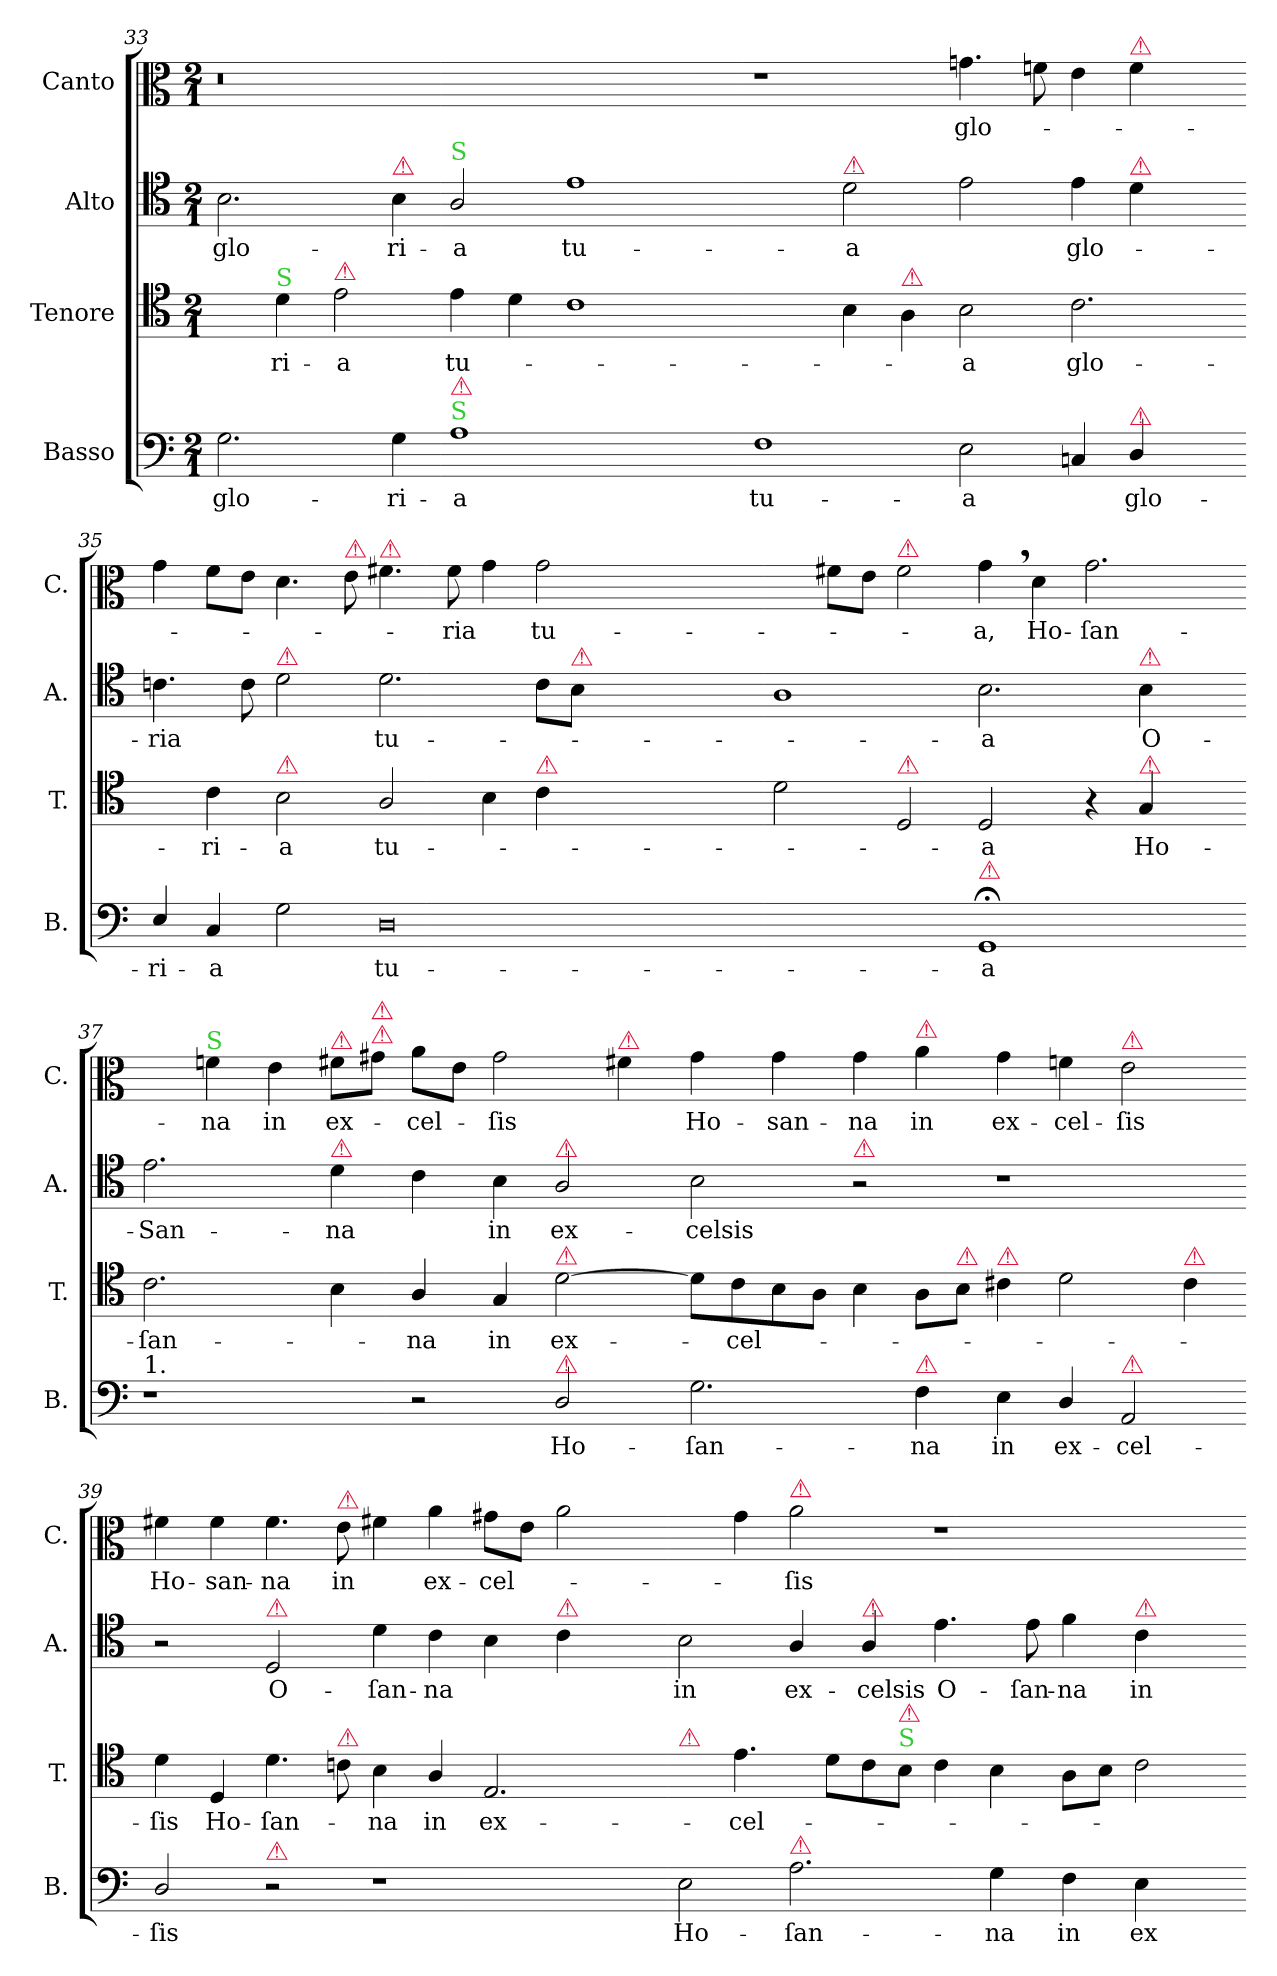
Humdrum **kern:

**kern	**text	**kern	**text	**kern	**text	**kern	**text
*part4	*part4	*part3	*part3	*part2	*part2	*part1	*part1
*staff4	*staff4	*staff3	*staff3	*staff2	*staff2	*staff1	*staff1
*I"Basso	*	*I"Tenore	*	*I"Alto	*	*I"Canto	*
*I'B.	*	*I'T.	*	*I'A.	*	*I'C.	*
*clefF4	*	*clefC4	*	*clefC4	*	*clefC3	*
*k[]	*	*k[]	*	*k[]	*	*k[]	*
*M2/1	*	*M2/1	*	*M2/1	*	*M2/1	*
=33	=33	=33	=33	=33	=33	=33	=33
!	!	!	!	!	!LO:LY:i	!	!
2.G\	glo-	4ryy	.	2.B\	glo-	0r	.
!	!	!LO:TX:a:color=limegreen:t=S	!	!	!	!	!
.	.	4d\	-ri-	.	.	.	.
!	!	!LO:TX:a:color=crimson:t=⚠	!	!	!	!	!
.	.	2e\	-a	.	.	.	.
!	!	!	!	!LO:TX:a:color=crimson:t=⚠	!	!	!
!	!	!	!	!	!LO:LY:i	!	!
4G\	-ri-	.	.	4B\	-ri-	.	.
!	!	!	!	!LO:TX:a:color=limegreen:t=S	!	!	!
!LO:TX:a:color=limegreen:t=S	!	!	!	!	!	!	!
!LO:TX:a:color=crimson:t=⚠	!	!	!	!	!	!	!
!	!	!	!	!	!LO:LY:i	!	!
1A\	-a	4e\	tu-	2A/	-a	.	.
.	.	4d\	.	.	.	.	.
!	!	!	!	!	!LO:LY:i	!	!
.	.	1c\	.	1e\	tu-	.	.
2ryy	.	.	.	.	.	2ryy	.
=34-	=34-	=34-	=34-	=34-	=34-	=34-	=34-
1F\	tu-	2ryy	.	2ryy	.	1r	.
!	!	!	!	!LO:TX:a:color=crimson:t=⚠	!	!	!
!	!	!	!	!	!LO:LY:i	!	!
.	.	4B\	.	2d\	-a	.	.
!	!	!LO:TX:a:color=crimson:t=⚠	!	!	!	!	!
.	.	4A\	.	.	.	.	.
2E\	-a	2B\	-a	2e\	.	4.gn\	glo-
.	.	.	.	.	.	8fn\	.
!	!	!	!	!	!LO:LY:i	!	!
4Cn/	.	2.c\	glo-	4e\	glo-	4e\	.
!	!	!	!	!	!	!LO:TX:a:color=crimson:t=⚠	!
!	!	!	!	!LO:TX:a:color=crimson:t=⚠	!	!	!
!LO:TX:a:color=crimson:t=⚠	!	!	!	!	!	!	!
4D/	glo-	.	.	4d\	.	4f\	.
4ryy	.	.	.	4ryy	.	4ryy	.
=35-	=35-	=35-	=35-	=35-	=35-	=35-	=35-
!	!	!	!	!	!LO:LY:i	!	!
4E/	-ri-	4ryy	.	4.cn\	-ria	4g\	.
4C/	-a	4c\	-ri-	.	.	8f\L	.
.	.	.	.	8c\	.	8e\J	.
!	!	!	!	!LO:TX:a:color=crimson:t=⚠	!	!	!
!	!	!LO:TX:a:color=crimson:t=⚠	!	!	!	!	!
2G\	.	2B\	-a	2d\	.	4.d\	.
!	!	!	!	!	!	!LO:TX:a:color=crimson:t=⚠	!
.	.	.	.	.	.	8e\	.
!	!	!	!	!	!	!LO:TX:a:color=crimson:t=⚠	!
!	!	!	!	!	!LO:LY:i	!	!
0D\	tu-	2A/	tu-	2.d\	tu-	4.f#X\	.
.	.	.	.	.	.	8f#\	-ria
.	.	4B\	.	.	.	4g\	.
!	!	!LO:TX:a:color=crimson:t=⚠	!	!	!	!	!
.	.	4c\	.	8c\L	.	2g\	tu-
!	!	!	!	!LO:TX:a:color=crimson:t=⚠	!	!	!
.	.	.	.	8B\J	.	.	.
.	.	1ryy	.	1ryy	.	.	.
.	.	.	.	.	.	2.ryy	.
=36-	=36-	=36-	=36-	=36-	=36-	=36-	=36-
1ryy	.	2d\	.	1A\	.	4ryy	.
.	.	.	.	.	.	8f#X\L	.
.	.	.	.	.	.	8e\J	.
!	!	!	!	!	!	!LO:TX:a:color=crimson:t=⚠	!
!	!	!LO:TX:a:color=crimson:t=⚠	!	!	!	!	!
.	.	2D/	.	.	.	2f#\	.
!LO:TX:a:color=crimson:t=⚠	!	!	!	!	!	!	!
!	!	!	!	!	!LO:LY:i	!	!
1GG;</	-a	2D/	-a	2.B\	-a	4g,\	-a,
.	.	.	.	.	.	4d\	Ho-
.	.	4r	.	.	.	2.g\	-ſan-
!	!	!	!	!LO:TX:a:color=crimson:t=⚠	!	!	!
!	!	!LO:TX:a:color=crimson:t=⚠	!	!	!	!	!
!	!	!	!	!	!LO:LY:i	!	!
.	.	4G/	Ho-	4B\	O-	.	.
4ryy	.	4ryy	.	4ryy	.	.	.
=37-	=37-	=37-	=37-	=37-	=37-	=37-	=37-
!LO:TX:a:t=1.	!	!	!	!	!	!	!
!	!	!	!	!	!LO:LY:i	!	!
1r	.	2.c\	-ſan-	2.e\	-San-	4ryy	.
!	!	!	!	!	!	!LO:TX:a:color=limegreen:t=S	!
.	.	.	.	.	.	4fn\	-na
.	.	.	.	.	.	4e\	in
!	!	!	!	!	!	!LO:TX:a:color=crimson:t=⚠	!
!	!	!	!	!LO:TX:a:color=crimson:t=⚠	!	!	!
!	!	!	!	!	!LO:LY:i	!	!
.	.	4B\	.	4d\	-na	8f#X\L	ex-
!	!	!	!	!	!	!LO:TX:a:color=crimson:t=⚠	!
!	!	!	!	!	!	!LO:TX:a:color=crimson:t=⚠	!
.	.	.	.	.	.	8g#X\J	.
2r	.	4A/	-na	4c\	.	8a\L	-cel-
.	.	.	.	.	.	8e\J	.
!	!	!	!	!	!LO:LY:i	!	!
.	.	4G/	in	4B\	in	2g#\	-ſis
!	!	!	!	!LO:TX:a:color=crimson:t=⚠	!	!	!
!	!	!LO:TX:a:color=crimson:t=⚠	!	!	!	!	!
!LO:TX:a:color=crimson:t=⚠	!	!	!	!	!	!	!
!	!	!	!	!	!LO:LY:i	!	!
2D/	Ho-	[2d\	ex-	2A/	ex-	.	.
!	!	!	!	!	!	!LO:TX:a:color=crimson:t=⚠	!
.	.	.	.	.	.	4f#X\	.
=38-	=38-	=38-	=38-	=38-	=38-	=38-	=38-
!	!	!	!	!	!LO:LY:i	!	!LO:LY:i
2.G\	-ſan-	8d\L]	.	2B\	-celsis	4g#\	Ho-
.	.	8c\	-cel-	.	.	.	.
!	!	!	!	!	!	!	!LO:LY:i
.	.	8B\	.	.	.	4g#\	-san-
.	.	8A\J	.	.	.	.	.
!	!	!	!	!LO:TX:a:color=crimson:t=⚠	!	!	!
!	!	!	!	!	!	!	!LO:LY:i
.	.	4B\	.	2r	.	4g#\	-na
!	!	!	!	!	!	!LO:TX:a:color=crimson:t=⚠	!
!LO:TX:a:color=crimson:t=⚠	!	!	!	!	!	!	!
!	!	!	!	!	!	!	!LO:LY:i
4F\	-na	8A\L	.	.	.	4a\	in
!	!	!LO:TX:a:color=crimson:t=⚠	!	!	!	!	!
.	.	8B\J	.	.	.	.	.
!	!	!LO:TX:a:color=crimson:t=⚠	!	!	!	!	!
!	!	!	!	!	!	!	!LO:LY:i
4E\	in	4c#X\	.	1r	.	4g#\	ex-
!	!	!	!	!	!	!	!LO:LY:i
4D/	ex-	2d\	.	.	.	4fn\	-cel-
!	!	!	!	!	!	!LO:TX:a:color=crimson:t=⚠	!
!LO:TX:a:color=crimson:t=⚠	!	!	!	!	!	!	!
!	!	!	!	!	!	!	!LO:LY:i
2AA/	-cel-	.	.	.	.	2e\	-ſis
!	!	!LO:TX:a:color=crimson:t=⚠	!	!	!	!	!
.	.	4c#\	.	.	.	.	.
=39-	=39-	=39-	=39-	=39-	=39-	=39-	=39-
!	!	!	!	!	!	!	!LO:LY:i
2D/	-ſis	4d\	-ſis	2r	.	4f#X\	Ho-
!	!	!	!	!	!	!	!LO:LY:i
.	.	4D/	Ho-	.	.	4f#\	-san-
!	!	!	!	!LO:TX:a:color=crimson:t=⚠	!	!	!
!LO:TX:a:color=crimson:t=⚠	!	!	!	!	!	!	!
!	!	!	!	!	!LO:LY:i	!	!LO:LY:i
2r	.	4.d\	-ſan-	2D/	O-	4.f#\	-na
!	!	!	!	!	!	!LO:TX:a:color=crimson:t=⚠	!
!	!	!LO:TX:a:color=crimson:t=⚠	!	!	!	!	!
!	!	!	!	!	!	!	!LO:LY:i
.	.	8cn\	.	.	.	8e\	in
!	!	!	!	!	!LO:LY:i	!	!
1r	.	4B\	-na	4d\	-ſan-	4f#X\	.
!	!	!	!	!	!LO:LY:i	!	!LO:LY:i
.	.	4A/	in	4c\	-na	4a\	ex-
!	!	!	!	!	!	!	!LO:LY:i
.	.	2.E/	ex-	4B\	.	8g#X\L	-cel-
.	.	.	.	.	.	8e\J	.
!	!	!	!	!LO:TX:a:color=crimson:t=⚠	!	!	!
.	.	.	.	4c\	.	2a\	.
4ryy	.	.	.	4ryy	.	.	.
=40-	=40-	=40-	=40-	=40-	=40-	=40-	=40-
!	!	!LO:TX:a:color=crimson:t=⚠	!	!	!	!	!
!	!LO:LY:i	!	!	!	!LO:LY:i	!	!
2E\	Ho-	4ryy	.	2B\	in	4ryy	.
.	.	4.e\	-cel-	.	.	4g#\	.
!	!	!	!	!	!	!LO:TX:a:color=crimson:t=⚠	!
!LO:TX:a:color=crimson:t=⚠	!	!	!	!	!	!	!
!	!LO:LY:i	!	!	!	!LO:LY:i	!	!LO:LY:i
2.A\	-ſan-	.	.	4A/	ex-	2a\	-ſis
.	.	8d\L	.	.	.	.	.
!	!	!	!	!LO:TX:a:color=crimson:t=⚠	!	!	!
!	!	!	!	!	!LO:LY:i	!	!
.	.	8c\	.	4A/	-celsis	.	.
!	!	!LO:TX:a:color=limegreen:t=S	!	!	!	!	!
!	!	!LO:TX:a:color=crimson:t=⚠	!	!	!	!	!
.	.	8B\J	.	.	.	.	.
!	!	!	!	!	!LO:LY:i	!	!
.	.	4c\	.	4.e\	O-	1r	.
!	!LO:LY:i	!	!	!	!	!	!
4G\	-na	4B\	.	.	.	.	.
!	!	!	!	!	!LO:LY:i	!	!
.	.	.	.	8e\	-ſan-	.	.
!	!LO:LY:i	!	!	!	!LO:LY:i	!	!
4F\	in	8A\L	.	4f\	-na	.	.
.	.	8B\J	.	.	.	.	.
!	!	!	!	!LO:TX:a:color=crimson:t=⚠	!	!	!
!	!LO:LY:i	!	!	!	!LO:LY:i	!	!
4E\	ex-	2c\	.	4c\	in	.	.
4ryy	.	.	.	4ryy	.	4ryy	.
=-	=-	=-	=-	=-	=-	=-	=-
*-	*-	*-	*-	*-	*-	*-	*-
